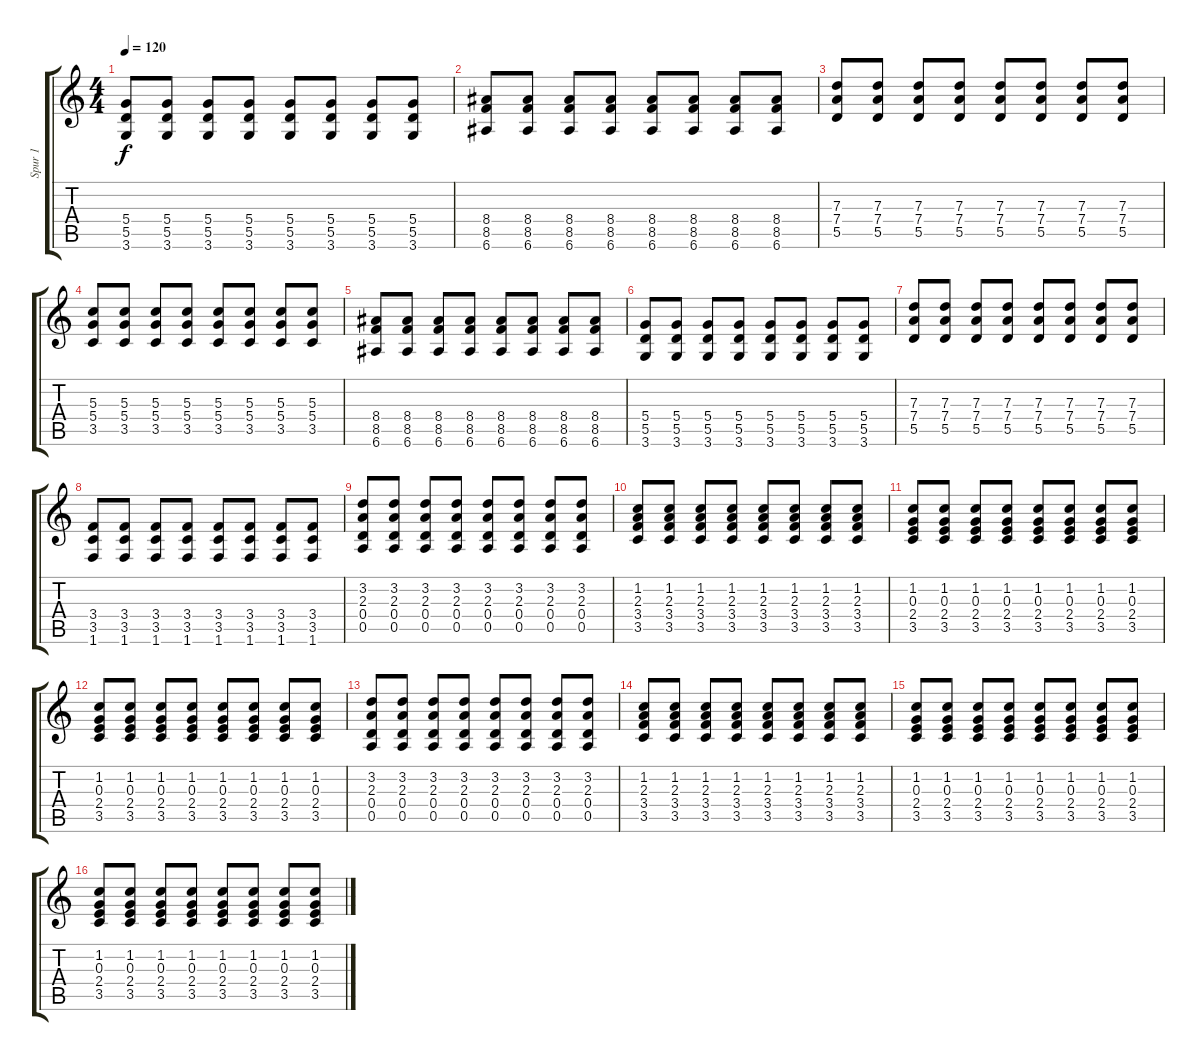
\track ("Spur 1" "Spur 1") {instrument electricguitarclean}
\staff {score tabs}
\tuning (E4 B3 G3 D3 A2 E2) {hide}
\ts (4 4)
\tempo 120
\clef g2
\ks c
(5.4 5.5 3.6).8{dy f} (5.4 5.5 3.6).8 (5.4 5.5 3.6).8 (5.4 5.5 3.6).8 (5.4 5.5 3.6).8 (5.4 5.5 3.6).8 (5.4 5.5 3.6).8 (5.4 5.5 3.6).8 |
(8.4 8.5 6.6).8 (8.4 8.5 6.6).8 (8.4 8.5 6.6).8 (8.4 8.5 6.6).8 (8.4 8.5 6.6).8 (8.4 8.5 6.6).8 (8.4 8.5 6.6).8 (8.4 8.5 6.6).8 |
(7.3 7.4 5.5).8 (7.3 7.4 5.5).8 (7.3 7.4 5.5).8 (7.3 7.4 5.5).8 (7.3 7.4 5.5).8 (7.3 7.4 5.5).8 (7.3 7.4 5.5).8 (7.3 7.4 5.5).8 |
(5.3 5.4 3.5).8 (5.3 5.4 3.5).8 (5.3 5.4 3.5).8 (5.3 5.4 3.5).8 (5.3 5.4 3.5).8 (5.3 5.4 3.5).8 (5.3 5.4 3.5).8 (5.3 5.4 3.5).8 |
(8.4 8.5 6.6).8 (8.4 8.5 6.6).8 (8.4 8.5 6.6).8 (8.4 8.5 6.6).8 (8.4 8.5 6.6).8 (8.4 8.5 6.6).8 (8.4 8.5 6.6).8 (8.4 8.5 6.6).8 |
(5.4 5.5 3.6).8 (5.4 5.5 3.6).8 (5.4 5.5 3.6).8 (5.4 5.5 3.6).8 (5.4 5.5 3.6).8 (5.4 5.5 3.6).8 (5.4 5.5 3.6).8 (5.4 5.5 3.6).8 |
(7.3 7.4 5.5).8 (7.3 7.4 5.5).8 (7.3 7.4 5.5).8 (7.3 7.4 5.5).8 (7.3 7.4 5.5).8 (7.3 7.4 5.5).8 (7.3 7.4 5.5).8 (7.3 7.4 5.5).8 |
(3.4 3.5 1.6).8 (3.4 3.5 1.6).8 (3.4 3.5 1.6).8 (3.4 3.5 1.6).8 (3.4 3.5 1.6).8 (3.4 3.5 1.6).8 (3.4 3.5 1.6).8 (3.4 3.5 1.6).8 |
(3.2 2.3 0.4 0.5).8 (3.2 2.3 0.4 0.5).8 (3.2 2.3 0.4 0.5).8 (3.2 2.3 0.4 0.5).8 (3.2 2.3 0.4 0.5).8 (3.2 2.3 0.4 0.5).8 (3.2 2.3 0.4 0.5).8 (3.2 2.3 0.4 0.5).8 |
(1.2 2.3 3.4 3.5).8 (1.2 2.3 3.4 3.5).8 (1.2 2.3 3.4 3.5).8 (1.2 2.3 3.4 3.5).8 (1.2 2.3 3.4 3.5).8 (1.2 2.3 3.4 3.5).8 (1.2 2.3 3.4 3.5).8 (1.2 2.3 3.4 3.5).8 |
(1.2 0.3 2.4 3.5).8 (1.2 0.3 2.4 3.5).8 (1.2 0.3 2.4 3.5).8 (1.2 0.3 2.4 3.5).8 (1.2 0.3 2.4 3.5).8 (1.2 0.3 2.4 3.5).8 (1.2 0.3 2.4 3.5).8 (1.2 0.3 2.4 3.5).8 |
(1.2 0.3 2.4 3.5).8 (1.2 0.3 2.4 3.5).8 (1.2 0.3 2.4 3.5).8 (1.2 0.3 2.4 3.5).8 (1.2 0.3 2.4 3.5).8 (1.2 0.3 2.4 3.5).8 (1.2 0.3 2.4 3.5).8 (1.2 0.3 2.4 3.5).8 |
(3.2 2.3 0.4 0.5).8 (3.2 2.3 0.4 0.5).8 (3.2 2.3 0.4 0.5).8 (3.2 2.3 0.4 0.5).8 (3.2 2.3 0.4 0.5).8 (3.2 2.3 0.4 0.5).8 (3.2 2.3 0.4 0.5).8 (3.2 2.3 0.4 0.5).8 |
(1.2 2.3 3.4 3.5).8 (1.2 2.3 3.4 3.5).8 (1.2 2.3 3.4 3.5).8 (1.2 2.3 3.4 3.5).8 (1.2 2.3 3.4 3.5).8 (1.2 2.3 3.4 3.5).8 (1.2 2.3 3.4 3.5).8 (1.2 2.3 3.4 3.5).8 |
(1.2 0.3 2.4 3.5).8 (1.2 0.3 2.4 3.5).8 (1.2 0.3 2.4 3.5).8 (1.2 0.3 2.4 3.5).8 (1.2 0.3 2.4 3.5).8 (1.2 0.3 2.4 3.5).8 (1.2 0.3 2.4 3.5).8 (1.2 0.3 2.4 3.5).8 |
(1.2 0.3 2.4 3.5).8 (1.2 0.3 2.4 3.5).8 (1.2 0.3 2.4 3.5).8 (1.2 0.3 2.4 3.5).8 (1.2 0.3 2.4 3.5).8 (1.2 0.3 2.4 3.5).8 (1.2 0.3 2.4 3.5).8 (1.2 0.3 2.4 3.5).8
